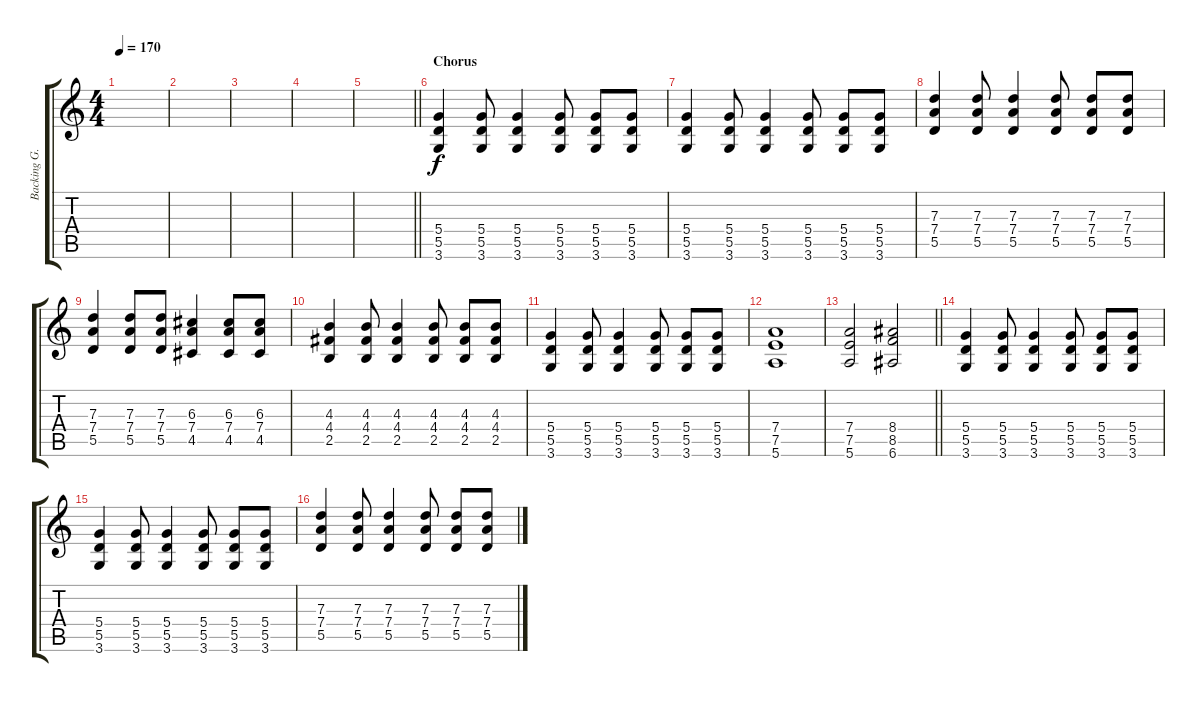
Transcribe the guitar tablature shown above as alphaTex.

\track ("Backing G. 1" "Backing G.") {instrument overdrivenguitar}
\staff {score tabs}
\tuning (E4 B3 G3 D3 A2 E2) {hide}
\ts (4 4)
\tempo 170
\clef g2
\ks c
|
|
|
|
\barLineRight lightlight
|
\section ("" "Chorus")
(5.4 5.5 3.6).4 (5.4 5.5 3.6).8 (5.4 5.5 3.6).4 (5.4 5.5 3.6).8 (5.4 5.5 3.6).8 (5.4 5.5 3.6).8 |
(5.4 5.5 3.6).4 (5.4 5.5 3.6).8 (5.4 5.5 3.6).4 (5.4 5.5 3.6).8 (5.4 5.5 3.6).8 (5.4 5.5 3.6).8 |
(7.3 7.4 5.5).4 (7.3 7.4 5.5).8 (7.3 7.4 5.5).4 (7.3 7.4 5.5).8 (7.3 7.4 5.5).8 (7.3 7.4 5.5).8 |
(7.3 7.4 5.5).4 (7.3 7.4 5.5).8 (7.3 7.4 5.5).8 (6.3 7.4 4.5).4 (6.3 7.4 4.5).8 (6.3 7.4 4.5).8 |
(4.3 4.4 2.5).4 (4.3 4.4 2.5).8 (4.3 4.4 2.5).4 (4.3 4.4 2.5).8 (4.3 4.4 2.5).8 (4.3 4.4 2.5).8 |
(5.4 5.5 3.6).4 (5.4 5.5 3.6).8 (5.4 5.5 3.6).4 (5.4 5.5 3.6).8 (5.4 5.5 3.6).8 (5.4 5.5 3.6).8 |
(7.4 7.5 5.6).1 |
\barLineRight lightlight
(7.4 7.5 5.6).2 (8.4 8.5 6.6).2 |
(5.4 5.5 3.6).4 (5.4 5.5 3.6).8 (5.4 5.5 3.6).4 (5.4 5.5 3.6).8 (5.4 5.5 3.6).8 (5.4 5.5 3.6).8 |
(5.4 5.5 3.6).4 (5.4 5.5 3.6).8 (5.4 5.5 3.6).4 (5.4 5.5 3.6).8 (5.4 5.5 3.6).8 (5.4 5.5 3.6).8 |
(7.3 7.4 5.5).4 (7.3 7.4 5.5).8 (7.3 7.4 5.5).4 (7.3 7.4 5.5).8 (7.3 7.4 5.5).8 (7.3 7.4 5.5).8
